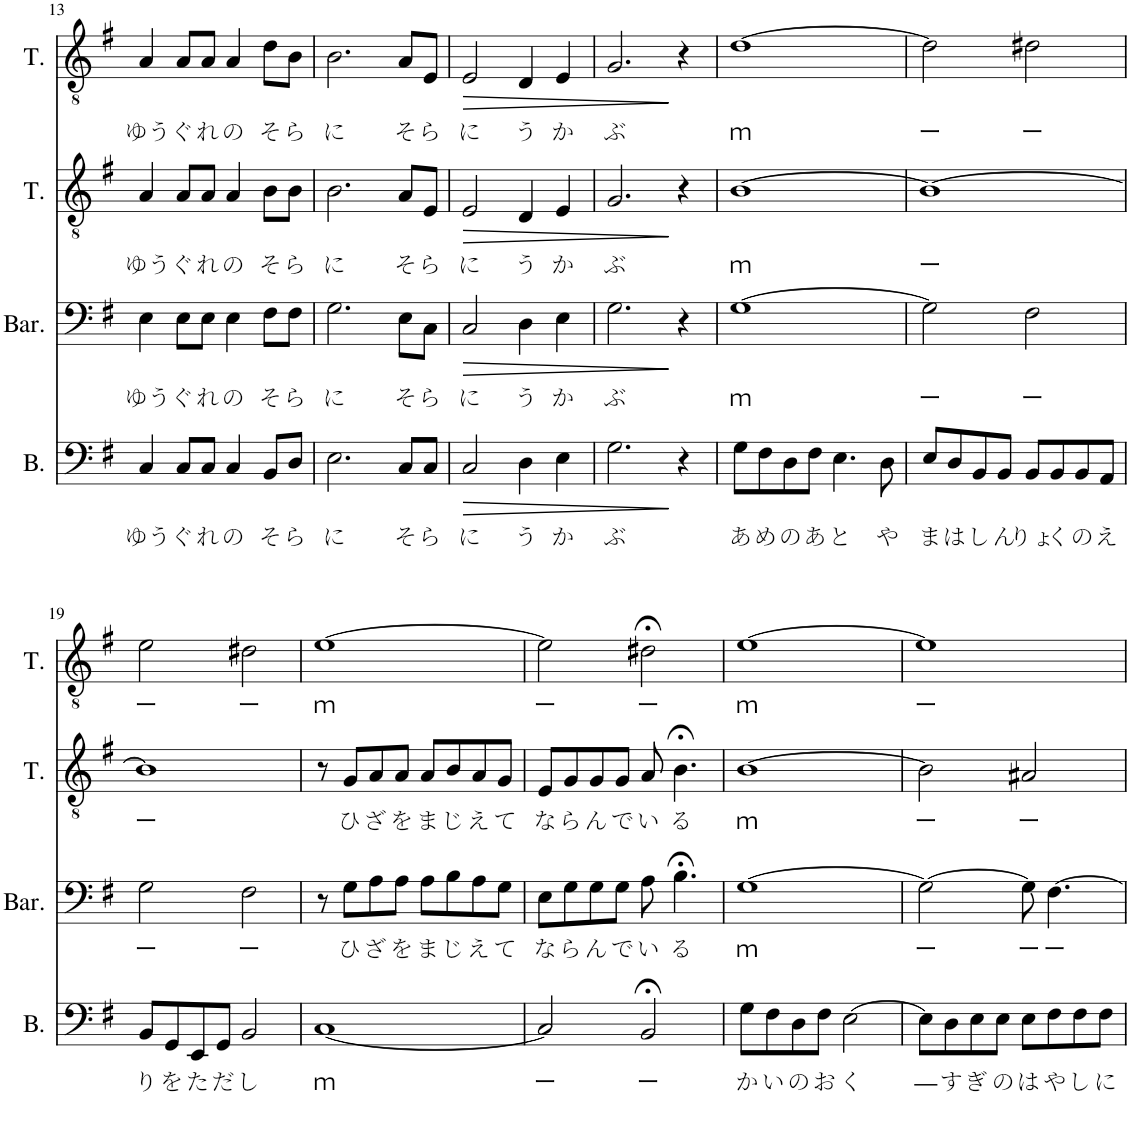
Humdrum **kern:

**kern	**text	**dynam	**kern	**text	**dynam	**kern	**text	**dynam	**kern	**text	**dynam
*part4	*part4	*part4	*part3	*part3	*part3	*part2	*part2	*part2	*part1	*part1	*part1
*staff4	*staff4	*staff4	*staff3	*staff3	*staff3	*staff2	*staff2	*staff2	*staff1	*staff1	*staff1
*I"バス	*	*	*I"バリトン	*	*	*I"テナー2	*	*	*I"テナー1	*	*
!!LO:PB:g=z
*clefF4	*	*	*clefF4	*	*	*clefGv2	*	*	*clefGv2	*	*
*k[f#]	*	*	*k[f#]	*	*	*k[f#]	*	*	*k[f#]	*	*
*M4/4	*	*	*M4/4	*	*	*M4/4	*	*	*M4/4	*	*
*met(c)	*	*	*met(c)	*	*	*met(c)	*	*	*met(c)	*	*
=13	=13	=13	=13	=13	=13	=13	=13	=13	=13	=13	=13
!	!LO:LY:b	!	!	!LO:LY:b	!	!	!LO:LY:b	!	!	!LO:LY:b	!
4C/	ゆう	.	4E\	ゆう	.	4A/	ゆう	.	4A/	ゆう	.
!	!LO:LY:b	!	!	!LO:LY:b	!	!	!LO:LY:b	!	!	!LO:LY:b	!
8C/L	ぐ	.	8E\L	ぐ	.	8A/L	ぐ	.	8A/L	ぐ	.
!	!LO:LY:b	!	!	!LO:LY:b	!	!	!LO:LY:b	!	!	!LO:LY:b	!
8C/J	れ	.	8E\J	れ	.	8A/J	れ	.	8A/J	れ	.
!	!LO:LY:b	!	!	!LO:LY:b	!	!	!LO:LY:b	!	!	!LO:LY:b	!
4C/	の	.	4E\	の	.	4A/	の	.	4A/	の	.
!	!LO:LY:b	!	!	!LO:LY:b	!	!	!LO:LY:b	!	!	!LO:LY:b	!
8BB/L	そ	.	8F#\L	そ	.	8B\L	そ	.	8d\L	そ	.
!	!LO:LY:b	!	!	!LO:LY:b	!	!	!LO:LY:b	!	!	!LO:LY:b	!
8D/J	ら	.	8F#\J	ら	.	8B\J	ら	.	8B\J	ら	.
=14	=14	=14	=14	=14	=14	=14	=14	=14	=14	=14	=14
!	!LO:LY:b	!	!	!LO:LY:b	!	!	!LO:LY:b	!	!	!LO:LY:b	!
2.E\	に	.	2.G\	に	.	2.B\	に	.	2.B\	に	.
!	!LO:LY:b	!	!	!LO:LY:b	!	!	!LO:LY:b	!	!	!LO:LY:b	!
8C/L	そ	.	8E\L	そ	.	8A/L	そ	.	8A/L	そ	.
!	!LO:LY:b	!	!	!LO:LY:b	!	!	!LO:LY:b	!	!	!LO:LY:b	!
8C/J	ら	.	8C\J	ら	.	8E/J	ら	.	8E/J	ら	.
=15	=15	=15	=15	=15	=15	=15	=15	=15	=15	=15	=15
!	!LO:LY:b	!LO:HP:b	!	!LO:LY:b	!LO:HP:b	!	!LO:LY:b	!LO:HP:b	!	!LO:LY:b	!LO:HP:b
2C/	に	>	2C/	に	>	2E/	に	>	2E/	に	>
!	!LO:LY:b	!	!	!LO:LY:b	!	!	!LO:LY:b	!	!	!LO:LY:b	!
4D\	う	.	4D\	う	.	4D/	う	.	4D/	う	.
!	!LO:LY:b	!	!	!LO:LY:b	!	!	!LO:LY:b	!	!	!LO:LY:b	!
4E\	か	.	4E\	か	.	4E/	か	.	4E/	か	.
=16	=16	=16	=16	=16	=16	=16	=16	=16	=16	=16	=16
!	!LO:LY:b	!	!	!LO:LY:b	!	!	!LO:LY:b	!	!	!LO:LY:b	!
2.G\	ぶ	.	2.G\	ぶ	.	2.G/	ぶ	.	2.G/	ぶ	.
4r	.	]	4r	.	]	4r	.	]	4r	.	]
=17	=17	=17	=17	=17	=17	=17	=17	=17	=17	=17	=17
!	!LO:LY:b	!	!	!LO:LY:b	!	!	!LO:LY:b	!	!	!LO:LY:b	!
8G\L	あ	.	[1G	ｍ	.	[1B	ｍ	.	[1d	ｍ	.
!	!LO:LY:b	!	!	!	!	!	!	!	!	!	!
8F#\	め	.	.	.	.	.	.	.	.	.	.
!	!LO:LY:b	!	!	!	!	!	!	!	!	!	!
8D\	の	.	.	.	.	.	.	.	.	.	.
!	!LO:LY:b	!	!	!	!	!	!	!	!	!	!
8F#\J	あ	.	.	.	.	.	.	.	.	.	.
!	!LO:LY:b	!	!	!	!	!	!	!	!	!	!
4.E\	と	.	.	.	.	.	.	.	.	.	.
!	!LO:LY:b	!	!	!	!	!	!	!	!	!	!
8D\	や	.	.	.	.	.	.	.	.	.	.
=18	=18	=18	=18	=18	=18	=18	=18	=18	=18	=18	=18
!	!LO:LY:b	!	!	!LO:LY:b	!	!	!LO:LY:b	!	!	!LO:LY:b	!
8E/L	ま	.	2G\]	ー	.	1B_	ー	.	2d\]	ー	.
!	!LO:LY:b	!	!	!	!	!	!	!	!	!	!
8D/	は	.	.	.	.	.	.	.	.	.	.
!	!LO:LY:b	!	!	!	!	!	!	!	!	!	!
8BB/	し	.	.	.	.	.	.	.	.	.	.
!	!LO:LY:b	!	!	!	!	!	!	!	!	!	!
8BB/J	ん	.	.	.	.	.	.	.	.	.	.
!	!LO:LY:b	!	!	!LO:LY:b	!	!	!	!	!	!LO:LY:b	!
8BB/L	りょ	.	2F#\	ー	.	.	.	.	2d#X\	ー	.
!	!LO:LY:b	!	!	!	!	!	!	!	!	!	!
8BB/	く	.	.	.	.	.	.	.	.	.	.
!	!LO:LY:b	!	!	!	!	!	!	!	!	!	!
8BB/	の	.	.	.	.	.	.	.	.	.	.
!	!LO:LY:b	!	!	!	!	!	!	!	!	!	!
8AA/J	え	.	.	.	.	.	.	.	.	.	.
!!LO:LB:g=z
=19	=19	=19	=19	=19	=19	=19	=19	=19	=19	=19	=19
!	!LO:LY:b	!	!	!LO:LY:b	!	!	!LO:LY:b	!	!	!LO:LY:b	!
8BB/L	り	.	2G\	ー	.	1B]	ー	.	2e\	ー	.
!	!LO:LY:b	!	!	!	!	!	!	!	!	!	!
8GG/	を	.	.	.	.	.	.	.	.	.	.
!	!LO:LY:b	!	!	!	!	!	!	!	!	!	!
8EE/	た	.	.	.	.	.	.	.	.	.	.
!	!LO:LY:b	!	!	!	!	!	!	!	!	!	!
8GG/J	だ	.	.	.	.	.	.	.	.	.	.
!	!LO:LY:b	!	!	!LO:LY:b	!	!	!	!	!	!LO:LY:b	!
2BB/	し	.	2F#\	ー	.	.	.	.	2d#X\	ー	.
=20	=20	=20	=20	=20	=20	=20	=20	=20	=20	=20	=20
!	!LO:LY:b	!	!	!	!	!	!	!	!	!LO:LY:b	!
[1C	ｍ	.	8r	.	.	8r	.	.	[1e	ｍ	.
!	!	!	!	!LO:LY:b	!	!	!LO:LY:b	!	!	!	!
.	.	.	8G\L	ひ	.	8G/L	ひ	.	.	.	.
!	!	!	!	!LO:LY:b	!	!	!LO:LY:b	!	!	!	!
.	.	.	8A\	ざ	.	8A/	ざ	.	.	.	.
!	!	!	!	!LO:LY:b	!	!	!LO:LY:b	!	!	!	!
.	.	.	8A\J	を	.	8A/J	を	.	.	.	.
!	!	!	!	!LO:LY:b	!	!	!LO:LY:b	!	!	!	!
.	.	.	8A\L	ま	.	8A/L	ま	.	.	.	.
!	!	!	!	!LO:LY:b	!	!	!LO:LY:b	!	!	!	!
.	.	.	8B\	じ	.	8B/	じ	.	.	.	.
!	!	!	!	!LO:LY:b	!	!	!LO:LY:b	!	!	!	!
.	.	.	8A\	え	.	8A/	え	.	.	.	.
!	!	!	!	!LO:LY:b	!	!	!LO:LY:b	!	!	!	!
.	.	.	8G\J	て	.	8G/J	て	.	.	.	.
=21	=21	=21	=21	=21	=21	=21	=21	=21	=21	=21	=21
!	!LO:LY:b	!	!	!LO:LY:b	!	!	!LO:LY:b	!	!	!LO:LY:b	!
2C/]	ー	.	8E\L	な	.	8E/L	な	.	2e\]	ー	.
!	!	!	!	!LO:LY:b	!	!	!LO:LY:b	!	!	!	!
.	.	.	8G\	ら	.	8G/	ら	.	.	.	.
!	!	!	!	!LO:LY:b	!	!	!LO:LY:b	!	!	!	!
.	.	.	8G\	ん	.	8G/	ん	.	.	.	.
!	!	!	!	!LO:LY:b	!	!	!LO:LY:b	!	!	!	!
.	.	.	8G\J	で	.	8G/J	で	.	.	.	.
!	!LO:LY:b	!	!	!LO:LY:b	!	!	!LO:LY:b	!	!	!LO:LY:b	!
2BB;</	ー	.	8A\	い	.	8A/	い	.	2d#X;<\	ー	.
!	!	!	!	!LO:LY:b	!	!	!LO:LY:b	!	!	!	!
.	.	.	4.B;<\	る	.	4.B;<\	る	.	.	.	.
=22	=22	=22	=22	=22	=22	=22	=22	=22	=22	=22	=22
!	!LO:LY:b	!	!	!LO:LY:b	!	!	!LO:LY:b	!	!	!LO:LY:b	!
8G\L	か	.	[1G	ｍ	.	[1B	ｍ	.	[1e	ｍ	.
!	!LO:LY:b	!	!	!	!	!	!	!	!	!	!
8F#\	い	.	.	.	.	.	.	.	.	.	.
!	!LO:LY:b	!	!	!	!	!	!	!	!	!	!
8D\	の	.	.	.	.	.	.	.	.	.	.
!	!LO:LY:b	!	!	!	!	!	!	!	!	!	!
8F#\J	お	.	.	.	.	.	.	.	.	.	.
!	!LO:LY:b	!	!	!	!	!	!	!	!	!	!
[2E\	く	.	.	.	.	.	.	.	.	.	.
=23	=23	=23	=23	=23	=23	=23	=23	=23	=23	=23	=23
!	!LO:LY:b	!	!	!LO:LY:b	!	!	!LO:LY:b	!	!	!LO:LY:b	!
8E\L]	―	.	2G\_	ー	.	2B\]	ー	.	1e]	ー	.
!	!LO:LY:b	!	!	!	!	!	!	!	!	!	!
8D\	す	.	.	.	.	.	.	.	.	.	.
!	!LO:LY:b	!	!	!	!	!	!	!	!	!	!
8E\	ぎ	.	.	.	.	.	.	.	.	.	.
!	!LO:LY:b	!	!	!	!	!	!	!	!	!	!
8E\J	の	.	.	.	.	.	.	.	.	.	.
!	!LO:LY:b	!	!	!LO:LY:b	!	!	!LO:LY:b	!	!	!	!
8E\L	は	.	8G\]	ー	.	2A#X/	ー	.	.	.	.
!	!LO:LY:b	!	!	!LO:LY:b	!	!	!	!	!	!	!
8F#\	や	.	[4.F#\	ー	.	.	.	.	.	.	.
!	!LO:LY:b	!	!	!	!	!	!	!	!	!	!
8F#\	し	.	.	.	.	.	.	.	.	.	.
!	!LO:LY:b	!	!	!	!	!	!	!	!	!	!
8F#\J	に	.	.	.	.	.	.	.	.	.	.
=	=	=	=	=	=	=	=	=	=	=	=
*-	*-	*-	*-	*-	*-	*-	*-	*-	*-	*-	*-
